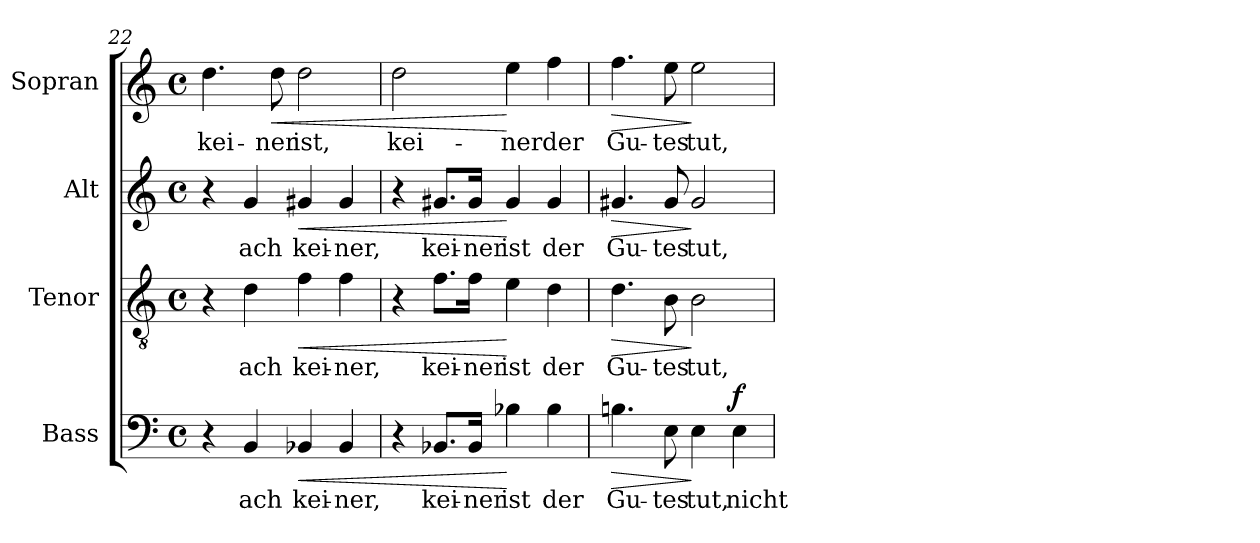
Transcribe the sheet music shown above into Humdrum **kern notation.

**kern	**text	**dynam	**kern	**text	**dynam	**kern	**text	**dynam	**kern	**text	**dynam
*part4	*part4	*part4	*part3	*part3	*part3	*part2	*part2	*part2	*part1	*part1	*part1
*staff4	*staff4	*staff4	*staff3	*staff3	*staff3	*staff2	*staff2	*staff2	*staff1	*staff1	*staff1
*I"Bass	*	*	*I"Tenor	*	*	*I"Alt	*	*	*I"Sopran	*	*
*I'B.	*	*	*I'T.	*	*	*I'A.	*	*	*I'S.	*	*
!!LO:LB:g=z
*clefF4	*	*	*clefGv2	*	*	*clefG2	*	*	*clefG2	*	*
*k[]	*	*	*k[]	*	*	*k[]	*	*	*k[]	*	*
*C:	*	*	*C:	*	*	*C:	*	*	*C:	*	*
*M4/4	*	*	*M4/4	*	*	*M4/4	*	*	*M4/4	*	*
*met(c)	*	*	*met(c)	*	*	*met(c)	*	*	*met(c)	*	*
=22	=22	=22	=22	=22	=22	=22	=22	=22	=22	=22	=22
!	!	!	!	!	!	!	!	!	!	!LO:LY:b	!
4r	.	.	4r	.	.	4r	.	.	4.dd\	kei-	.
!	!LO:LY:b	!	!	!LO:LY:b	!	!	!LO:LY:b	!	!	!	!
4BB/	ach	.	4d\	ach	.	4g/	ach	.	.	.	.
!	!	!	!	!	!	!	!	!	!	!LO:LY:b	!LO:HP:b
.	.	.	.	.	.	.	.	.	8dd\	-ner	<
!	!LO:LY:b	!LO:HP:b	!	!LO:LY:b	!LO:HP:b	!	!LO:LY:b	!LO:HP:b	!	!LO:LY:b	!
4BB-X/	kei-	<	4f\	kei-	<	4g#X/	kei-	<	2dd\	ist,	.
!	!LO:LY:b	!	!	!LO:LY:b	!	!	!LO:LY:b	!	!	!	!
4BB-/	-ner,	.	4f\	-ner,	.	4g#/	-ner,	.	.	.	.
=23	=23	=23	=23	=23	=23	=23	=23	=23	=23	=23	=23
!	!	!	!	!	!	!	!	!	!	!LO:LY:b	!
4r	.	.	4r	.	.	4r	.	.	2dd\	kei-	.
!	!LO:LY:b	!	!	!LO:LY:b	!	!	!LO:LY:b	!	!	!	!
8.BB-X/L	kei-	.	8.f\L	kei-	.	8.g#X/L	kei-	.	.	.	.
!	!LO:LY:b	!	!	!LO:LY:b	!	!	!LO:LY:b	!	!	!	!
16BB-/Jk	-ner	.	16f\Jk	-ner	.	16g#/Jk	-ner	.	.	.	.
!	!LO:LY:b	!	!	!LO:LY:b	!	!	!LO:LY:b	!	!	!LO:LY:b	!
4B-X\	ist	[	4e\	ist	[	4g#/	ist	[	4ee\	-ner	[
!	!LO:LY:b	!	!	!LO:LY:b	!	!	!LO:LY:b	!	!	!LO:LY:b	!
4B-\	der	.	4d\	der	.	4g#/	der	.	4ff\	der	.
=24	=24	=24	=24	=24	=24	=24	=24	=24	=24	=24	=24
!	!LO:LY:b	!LO:HP:b	!	!LO:LY:b	!LO:HP:b	!	!LO:LY:b	!LO:HP:b	!	!LO:LY:b	!LO:HP:b
4.Bn\	Gu-	>	4.d\	Gu-	>	4.g#X/	Gu-	>	4.ff\	Gu-	>
!	!LO:LY:b	!	!	!LO:LY:b	!	!	!LO:LY:b	!	!	!LO:LY:b	!
8E\	-tes	.	8B\	-tes	.	8g#/	-tes	.	8ee\	-tes	.
!	!LO:LY:b	!	!	!LO:LY:b	!	!	!LO:LY:b	!	!	!LO:LY:b	!
4E\	tut,	]	2B\	tut,	]	2g#/	tut,	]	2ee\	tut,	]
!	!LO:LY:b	!LO:DY:a	!	!	!	!	!	!	!	!	!
4E\	nicht	f	.	.	.	.	.	.	.	.	.
=	=	=	=	=	=	=	=	=	=	=	=
*-	*-	*-	*-	*-	*-	*-	*-	*-	*-	*-	*-
